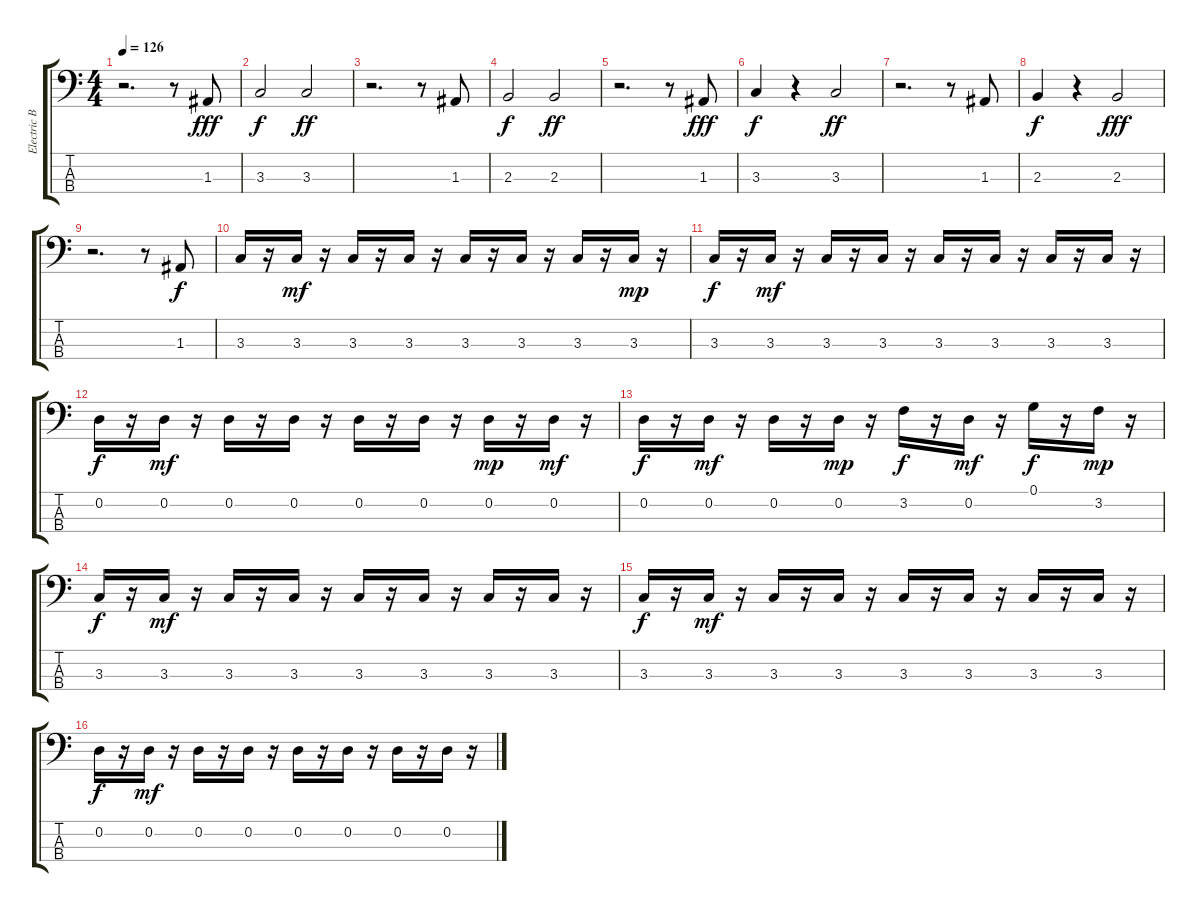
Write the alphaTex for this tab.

\track ("Electric Bass (finger)" "Electric B") {instrument electricbassfinger}
\staff {score tabs}
\tuning (G2 D2 A1 E1) {hide}
\ts (4 4)
\tempo 126
\clef f4
\ks c
r.2{d dy fff} r.8 1.3.8 |
3.3.2{dy f} 3.3.2{dy ff} |
r.2{d} r.8 1.3.8 |
2.3.2{dy f} 2.3.2{dy ff} |
r.2{d} r.8 1.3.8{dy fff} |
3.3.4{dy f} r.4 3.3.2{dy ff} |
r.2{d} r.8 1.3.8 |
2.3.4{dy f} r.4 2.3.2{dy fff} |
r.2{d} r.8 1.3.8{dy f} |
3.3.16 r.16 3.3.16{dy mf} r.16 3.3.16 r.16 3.3.16 r.16 3.3.16 r.16 3.3.16 r.16 3.3.16 r.16 3.3.16{dy mp} r.16 |
3.3.16{dy f} r.16 3.3.16{dy mf} r.16 3.3.16 r.16 3.3.16 r.16 3.3.16 r.16 3.3.16 r.16 3.3.16 r.16 3.3.16 r.16 |
0.2.16{dy f} r.16 0.2.16{dy mf} r.16 0.2.16 r.16 0.2.16 r.16 0.2.16 r.16 0.2.16 r.16 0.2.16{dy mp} r.16 0.2.16{dy mf} r.16 |
0.2.16{dy f} r.16 0.2.16{dy mf} r.16 0.2.16 r.16 0.2.16{dy mp} r.16 3.2.16{dy f} r.16 0.2.16{dy mf} r.16 0.1.16{dy f} r.16 3.2.16{dy mp} r.16 |
3.3.16{dy f} r.16 3.3.16{dy mf} r.16 3.3.16 r.16 3.3.16 r.16 3.3.16 r.16 3.3.16 r.16 3.3.16 r.16 3.3.16 r.16 |
3.3.16{dy f} r.16 3.3.16{dy mf} r.16 3.3.16 r.16 3.3.16 r.16 3.3.16 r.16 3.3.16 r.16 3.3.16 r.16 3.3.16 r.16 |
0.2.16{dy f} r.16 0.2.16{dy mf} r.16 0.2.16 r.16 0.2.16 r.16 0.2.16 r.16 0.2.16 r.16 0.2.16 r.16 0.2.16 r.16
